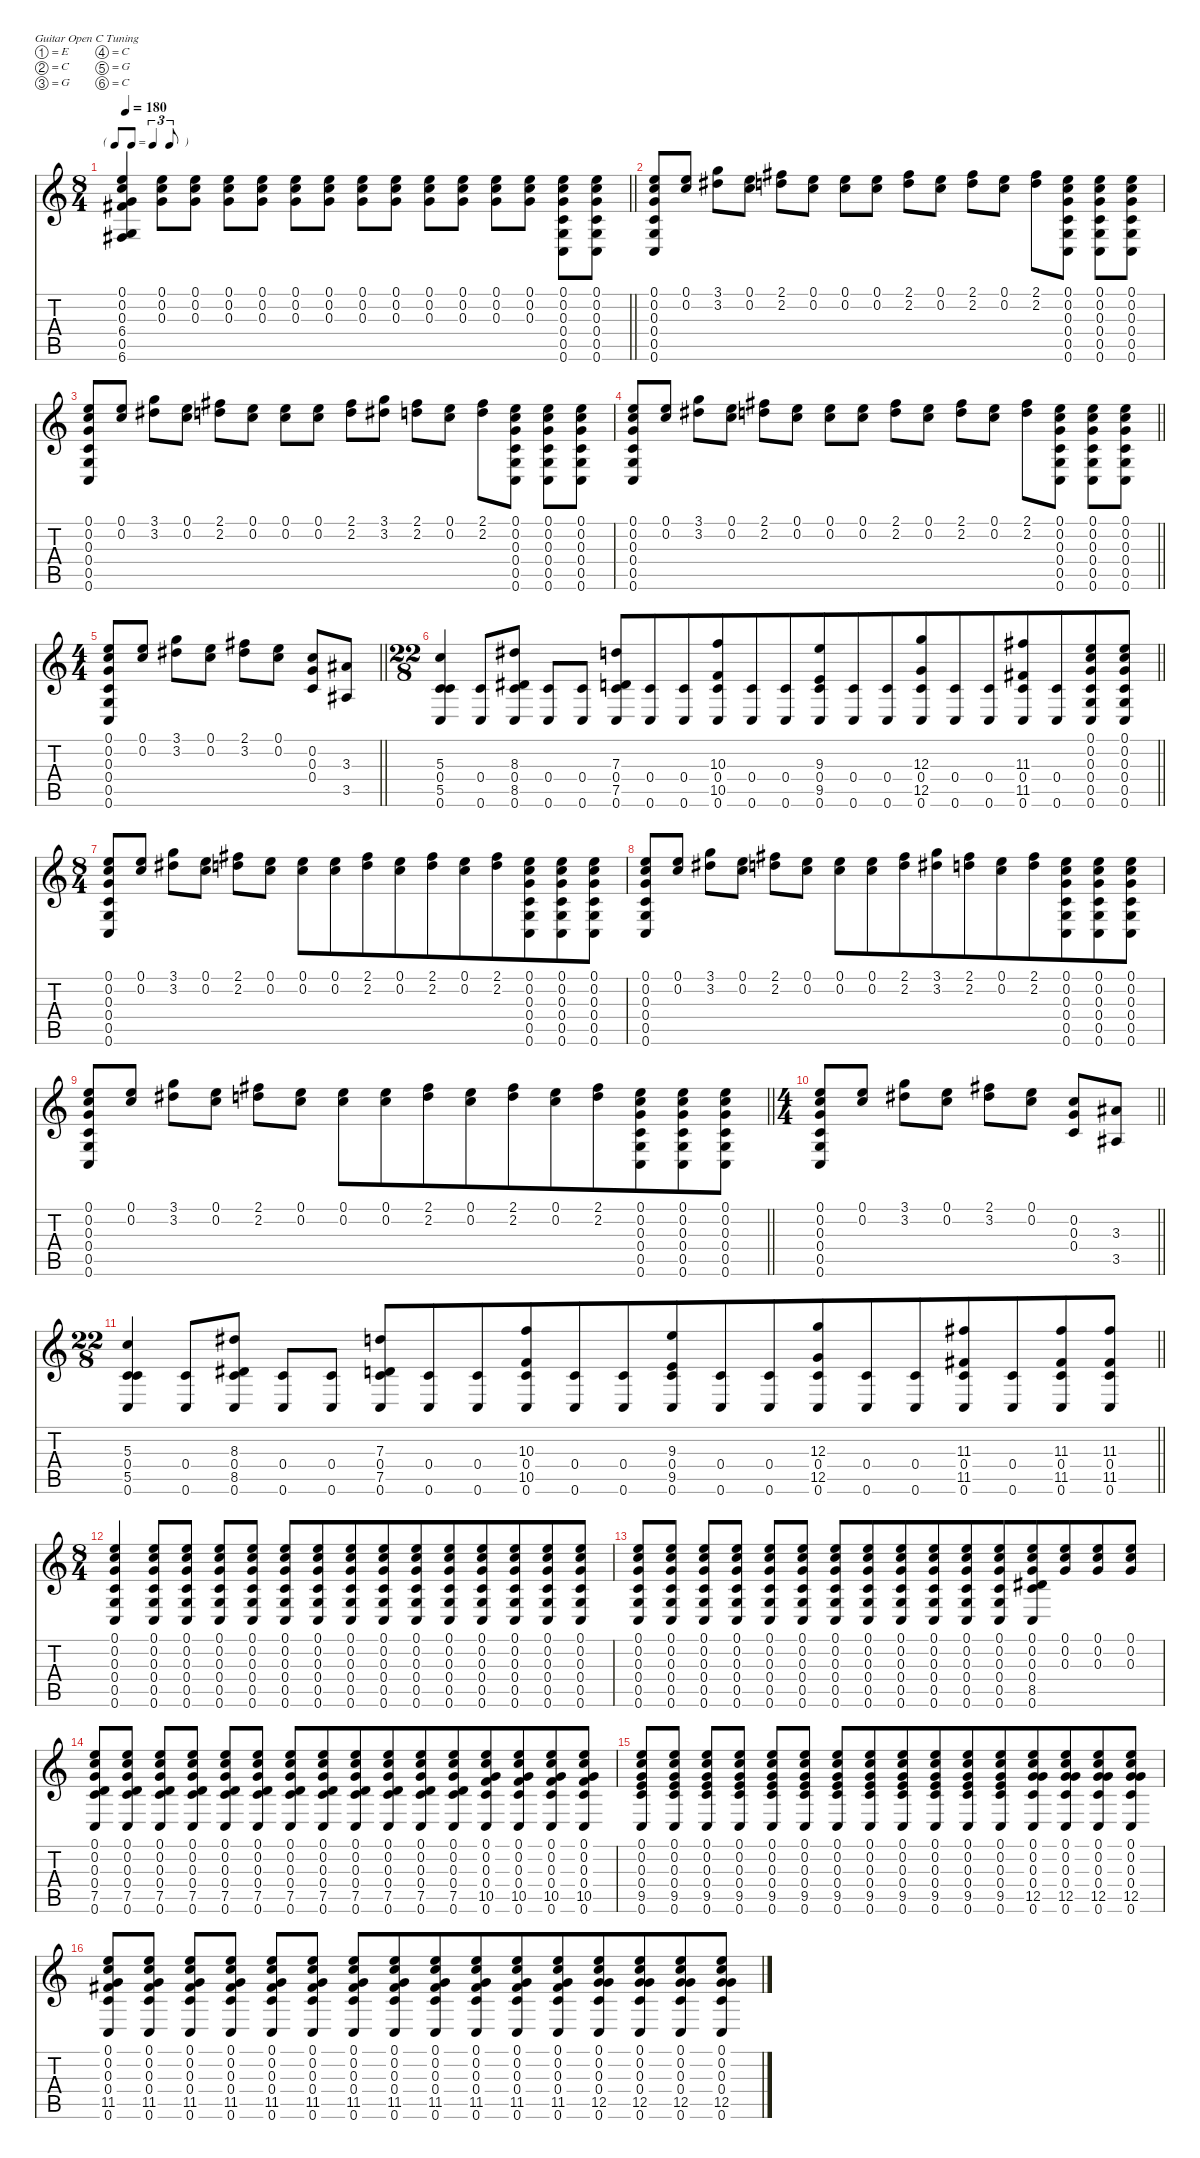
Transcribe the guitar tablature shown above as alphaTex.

\defaultSystemsLayout 4
\hideDynamics
\bracketExtendMode nobrackets
\singleTrackTrackNamePolicy hidden
\multiTrackTrackNamePolicy hidden
\firstSystemTrackNameMode fullname
\firstSystemTrackNameOrientation horizontal
\otherSystemsTrackNameOrientation horizontal
\track ("Guitar" "s.guit.") {instrument acousticguitarsteel}
\staff {score tabs}
\tuning (E4 C4 G3 C3 G2 C2)
\ts (8 4)
\tf triplet8th
\tempo 180
\clef g2
\barLineRight lightlight
\ks c
(0.1 0.2 0.3 6.4{acc #} 0.5 6.6{acc #}).4{dy f beam Up} (0.1 0.2 0.3).8{beam Down} (0.1 0.2 0.3).8{beam Down} (0.1 0.2 0.3).8{beam Down} (0.1 0.2 0.3).8{beam Down} (0.1 0.2 0.3).8{beam Down} (0.1 0.2 0.3).8{beam Down} (0.1 0.2 0.3).8{beam Down} (0.1 0.2 0.3).8{beam Down} (0.1 0.2 0.3).8{beam Down} (0.1 0.2 0.3).8{beam Down} (0.1 0.2 0.3).8{beam Down} (0.1 0.2 0.3).8{beam Down} (0.1 0.2 0.3 0.4 0.5 0.6).8{beam Down} (0.1 0.2 0.3 0.4 0.5 0.6).8{beam Down} |
(0.1 0.2 0.3 0.4 0.5 0.6).8{beam Up} (0.1 0.2).8{beam Up} (3.1 3.2{acc #}).8{beam Down} (0.1 0.2).8{beam Down} (2.1{acc #} 2.2).8{beam Down} (0.1 0.2).8{beam Down} (0.1 0.2).8{beam Down} (0.1 0.2).8{beam Down} (2.1{acc #} 2.2).8{beam Down} (0.1 0.2).8{beam Down} (2.1{acc #} 2.2).8{beam Down} (0.1 0.2).8{beam Down} (2.1{acc #} 2.2).8{beam Down} (0.1 0.2 0.3 0.4 0.5 0.6).8{beam Down} (0.1 0.2 0.3 0.4 0.5 0.6).8{beam Down} (0.1 0.2 0.3 0.4 0.5 0.6).8{beam Down} |
(0.1 0.2 0.3 0.4 0.5 0.6).8{beam Up} (0.1 0.2).8{beam Up} (3.1 3.2{acc #}).8{beam Down} (0.1 0.2).8{beam Down} (2.1{acc #} 2.2).8{beam Down} (0.1 0.2).8{beam Down} (0.1 0.2).8{beam Down} (0.1 0.2).8{beam Down} (2.1{acc #} 2.2).8{beam Down} (3.1 3.2{acc #}).8{beam Down} (2.1{acc #} 2.2).8{beam Down} (0.1 0.2).8{beam Down} (2.1{acc #} 2.2).8{beam Down} (0.1 0.2 0.3 0.4 0.5 0.6).8{beam Down} (0.1 0.2 0.3 0.4 0.5 0.6).8{beam Down} (0.1 0.2 0.3 0.4 0.5 0.6).8{beam Down} |
\barLineRight lightlight
(0.1 0.2 0.3 0.4 0.5 0.6).8{beam Up} (0.1 0.2).8{beam Up} (3.1 3.2{acc #}).8{beam Down} (0.1 0.2).8{beam Down} (2.1{acc #} 2.2).8{beam Down} (0.1 0.2).8{beam Down} (0.1 0.2).8{beam Down} (0.1 0.2).8{beam Down} (2.1{acc #} 2.2).8{beam Down} (0.1 0.2).8{beam Down} (2.1{acc #} 2.2).8{beam Down} (0.1 0.2).8{beam Down} (2.1{acc #} 2.2).8{beam Down} (0.1 0.2 0.3 0.4 0.5 0.6).8{beam Down} (0.1 0.2 0.3 0.4 0.5 0.6).8{beam Down} (0.1 0.2 0.3 0.4 0.5 0.6).8{beam Down} |
\ts (4 4)
\beaming (8 2 2 2 2)
\barLineRight lightlight
(0.1 0.2 0.3 0.4 0.5 0.6).8{beam Up} (0.1 0.2).8{beam Up} (3.1 3.2{acc #}).8{beam Down} (0.1 0.2).8{beam Down} (2.1{acc #} 3.2{acc #}).8{beam Down} (0.1 0.2).8{beam Down} (0.2 0.3 0.4).8{beam Up} (3.3{acc #} 3.5{acc #}).8{beam Up} |
\ts (22 8)
\beaming (8 2 2 2 16)
\barLineRight lightlight
(5.3 0.4 5.5 0.6).4{beam Up} (0.4 0.6).8{beam Up} (8.3{acc #} 0.4 8.5{acc #} 0.6).8{beam Up} (0.4 0.6).8{beam Up} (0.4 0.6).8{beam Up} (7.3 0.4 7.5 0.6).8{beam Up} (0.4 0.6).8{beam Up} (0.4 0.6).8{beam Up} (10.3 0.4 10.5 0.6).8{beam Up} (0.4 0.6).8{beam Up} (0.4 0.6).8{beam Up} (9.3 0.4 9.5 0.6).8{beam Up} (0.4 0.6).8{beam Up} (0.4 0.6).8{beam Up} (12.3 0.4 12.5 0.6).8{beam Up} (0.4 0.6).8{beam Up} (0.4 0.6).8{beam Up} (11.3{acc #} 0.4 11.5{acc #} 0.6).8{beam Up} (0.4 0.6).8{beam Up} (0.1 0.2 0.3 0.4 0.5 0.6).8{beam Up} (0.1 0.2 0.3 0.4 0.5 0.6).8{beam Up} |
\ts (8 4)
\beaming (8 2 2 2 10)
(0.1 0.2 0.3 0.4 0.5 0.6).8{beam Up} (0.1 0.2).8{beam Up} (3.1 3.2{acc #}).8{beam Down} (0.1 0.2).8{beam Down} (2.1{acc #} 2.2).8{beam Down} (0.1 0.2).8{beam Down} (0.1 0.2).8{beam Down} (0.1 0.2).8{beam Down} (2.1{acc #} 2.2).8{beam Down} (0.1 0.2).8{beam Down} (2.1{acc #} 2.2).8{beam Down} (0.1 0.2).8{beam Down} (2.1{acc #} 2.2).8{beam Down} (0.1 0.2 0.3 0.4 0.5 0.6).8{beam Down} (0.1 0.2 0.3 0.4 0.5 0.6).8{beam Down} (0.1 0.2 0.3 0.4 0.5 0.6).8{beam Down} |
(0.1 0.2 0.3 0.4 0.5 0.6).8{beam Up} (0.1 0.2).8{beam Up} (3.1 3.2{acc #}).8{beam Down} (0.1 0.2).8{beam Down} (2.1{acc #} 2.2).8{beam Down} (0.1 0.2).8{beam Down} (0.1 0.2).8{beam Down} (0.1 0.2).8{beam Down} (2.1{acc #} 2.2).8{beam Down} (3.1 3.2{acc #}).8{beam Down} (2.1{acc #} 2.2).8{beam Down} (0.1 0.2).8{beam Down} (2.1{acc #} 2.2).8{beam Down} (0.1 0.2 0.3 0.4 0.5 0.6).8{beam Down} (0.1 0.2 0.3 0.4 0.5 0.6).8{beam Down} (0.1 0.2 0.3 0.4 0.5 0.6).8{beam Down} |
\barLineRight lightlight
(0.1 0.2 0.3 0.4 0.5 0.6).8{beam Up} (0.1 0.2).8{beam Up} (3.1 3.2{acc #}).8{beam Down} (0.1 0.2).8{beam Down} (2.1{acc #} 2.2).8{beam Down} (0.1 0.2).8{beam Down} (0.1 0.2).8{beam Down} (0.1 0.2).8{beam Down} (2.1{acc #} 2.2).8{beam Down} (0.1 0.2).8{beam Down} (2.1{acc #} 2.2).8{beam Down} (0.1 0.2).8{beam Down} (2.1{acc #} 2.2).8{beam Down} (0.1 0.2 0.3 0.4 0.5 0.6).8{beam Down} (0.1 0.2 0.3 0.4 0.5 0.6).8{beam Down} (0.1 0.2 0.3 0.4 0.5 0.6).8{beam Down} |
\ts (4 4)
\beaming (8 2 2 2 2)
\barLineRight lightlight
(0.1 0.2 0.3 0.4 0.5 0.6).8{beam Up} (0.1 0.2).8{beam Up} (3.1 3.2{acc #}).8{beam Down} (0.1 0.2).8{beam Down} (2.1{acc #} 3.2{acc #}).8{beam Down} (0.1 0.2).8{beam Down} (0.2 0.3 0.4).8{beam Up} (3.3{acc #} 3.5{acc #}).8{beam Up} |
\ts (22 8)
\beaming (8 2 2 2 16)
\barLineRight lightlight
(5.3 0.4 5.5 0.6).4{beam Up} (0.4 0.6).8{beam Up} (8.3{acc #} 0.4 8.5{acc #} 0.6).8{beam Up} (0.4 0.6).8{beam Up} (0.4 0.6).8{beam Up} (7.3 0.4 7.5 0.6).8{beam Up} (0.4 0.6).8{beam Up} (0.4 0.6).8{beam Up} (10.3 0.4 10.5 0.6).8{beam Up} (0.4 0.6).8{beam Up} (0.4 0.6).8{beam Up} (9.3 0.4 9.5 0.6).8{beam Up} (0.4 0.6).8{beam Up} (0.4 0.6).8{beam Up} (12.3 0.4 12.5 0.6).8{beam Up} (0.4 0.6).8{beam Up} (0.4 0.6).8{beam Up} (11.3{acc #} 0.4 11.5{acc #} 0.6).8{beam Up} (0.4 0.6).8{beam Up} (11.3{acc #} 0.4 11.5{acc #} 0.6).8{beam Up} (11.3{acc #} 0.4 11.5{acc #} 0.6).8{beam Up} |
\ts (8 4)
\beaming (8 2 2 2 10)
(0.1 0.2 0.3 0.4 0.5 0.6).4{beam Up} (0.1 0.2 0.3 0.4 0.5 0.6).8{beam Up} (0.1 0.2 0.3 0.4 0.5 0.6).8{beam Up} (0.1 0.2 0.3 0.4 0.5 0.6).8{beam Up} (0.1 0.2 0.3 0.4 0.5 0.6).8{beam Up} (0.1 0.2 0.3 0.4 0.5 0.6).8{beam Up} (0.1 0.2 0.3 0.4 0.5 0.6).8{beam Up} (0.1 0.2 0.3 0.4 0.5 0.6).8{beam Up} (0.1 0.2 0.3 0.4 0.5 0.6).8{beam Up} (0.1 0.2 0.3 0.4 0.5 0.6).8{beam Up} (0.1 0.2 0.3 0.4 0.5 0.6).8{beam Up} (0.1 0.2 0.3 0.4 0.5 0.6).8{beam Up} (0.1 0.2 0.3 0.4 0.5 0.6).8{beam Up} (0.1 0.2 0.3 0.4 0.5 0.6).8{beam Up} (0.1 0.2 0.3 0.4 0.5 0.6).8{beam Up} |
(0.1 0.2 0.3 0.4 0.5 0.6).8{beam Up} (0.1 0.2 0.3 0.4 0.5 0.6).8{beam Up} (0.1 0.2 0.3 0.4 0.5 0.6).8{beam Up} (0.1 0.2 0.3 0.4 0.5 0.6).8{beam Up} (0.1 0.2 0.3 0.4 0.5 0.6).8{beam Up} (0.1 0.2 0.3 0.4 0.5 0.6).8{beam Up} (0.1 0.2 0.3 0.4 0.5 0.6).8{beam Up} (0.1 0.2 0.3 0.4 0.5 0.6).8{beam Up} (0.1 0.2 0.3 0.4 0.5 0.6).8{beam Up} (0.1 0.2 0.3 0.4 0.5 0.6).8{beam Up} (0.1 0.2 0.3 0.4 0.5 0.6).8{beam Up} (0.1 0.2 0.3 0.4 0.5 0.6).8{beam Up} (0.1 0.2 0.3 0.4 8.5{acc #} 0.6).8{beam Up} (0.1 0.2 0.3).8{beam Up} (0.1 0.2 0.3).8{beam Up} (0.1 0.2 0.3).8{beam Up} |
(0.1 0.2 0.3 0.4 7.5 0.6).8{beam Up} (0.1 0.2 0.3 0.4 7.5 0.6).8{beam Up} (0.1 0.2 0.3 0.4 7.5 0.6).8{beam Up} (0.1 0.2 0.3 0.4 7.5 0.6).8{beam Up} (0.1 0.2 0.3 0.4 7.5 0.6).8{beam Up} (0.1 0.2 0.3 0.4 7.5 0.6).8{beam Up} (0.1 0.2 0.3 0.4 7.5 0.6).8{beam Up} (0.1 0.2 0.3 0.4 7.5 0.6).8{beam Up} (0.1 0.2 0.3 0.4 7.5 0.6).8{beam Up} (0.1 0.2 0.3 0.4 7.5 0.6).8{beam Up} (0.1 0.2 0.3 0.4 7.5 0.6).8{beam Up} (0.1 0.2 0.3 0.4 7.5 0.6).8{beam Up} (0.1 0.2 0.3 0.4 10.5 0.6).8{beam Up} (0.1 0.2 0.3 0.4 10.5 0.6).8{beam Up} (0.1 0.2 0.3 0.4 10.5 0.6).8{beam Up} (0.1 0.2 0.3 0.4 10.5 0.6).8{beam Up} |
(0.1 0.2 0.3 0.4 9.5 0.6).8{beam Up} (0.1 0.2 0.3 0.4 9.5 0.6).8{beam Up} (0.1 0.2 0.3 0.4 9.5 0.6).8{beam Up} (0.1 0.2 0.3 0.4 9.5 0.6).8{beam Up} (0.1 0.2 0.3 0.4 9.5 0.6).8{beam Up} (0.1 0.2 0.3 0.4 9.5 0.6).8{beam Up} (0.1 0.2 0.3 0.4 9.5 0.6).8{beam Up} (0.1 0.2 0.3 0.4 9.5 0.6).8{beam Up} (0.1 0.2 0.3 0.4 9.5 0.6).8{beam Up} (0.1 0.2 0.3 0.4 9.5 0.6).8{beam Up} (0.1 0.2 0.3 0.4 9.5 0.6).8{beam Up} (0.1 0.2 0.3 0.4 9.5 0.6).8{beam Up} (0.1 0.2 0.3 0.4 12.5 0.6).8{beam Up} (0.1 0.2 0.3 0.4 12.5 0.6).8{beam Up} (0.1 0.2 0.3 0.4 12.5 0.6).8{beam Up} (0.1 0.2 0.3 0.4 12.5 0.6).8{beam Up} |
(0.1 0.2 0.3 0.4 11.5{acc #} 0.6).8{beam Up} (0.1 0.2 0.3 0.4 11.5{acc #} 0.6).8{beam Up} (0.1 0.2 0.3 0.4 11.5{acc #} 0.6).8{beam Up} (0.1 0.2 0.3 0.4 11.5{acc #} 0.6).8{beam Up} (0.1 0.2 0.3 0.4 11.5{acc #} 0.6).8{beam Up} (0.1 0.2 0.3 0.4 11.5{acc #} 0.6).8{beam Up} (0.1 0.2 0.3 0.4 11.5{acc #} 0.6).8{beam Up} (0.1 0.2 0.3 0.4 11.5{acc #} 0.6).8{beam Up} (0.1 0.2 0.3 0.4 11.5{acc #} 0.6).8{beam Up} (0.1 0.2 0.3 0.4 11.5{acc #} 0.6).8{beam Up} (0.1 0.2 0.3 0.4 11.5{acc #} 0.6).8{beam Up} (0.1 0.2 0.3 0.4 11.5{acc #} 0.6).8{beam Up} (0.1 0.2 0.3 0.4 12.5 0.6).8{beam Up} (0.1 0.2 0.3 0.4 12.5 0.6).8{beam Up} (0.1 0.2 0.3 0.4 12.5 0.6).8{beam Up} (0.1 0.2 0.3 0.4 12.5 0.6).8{beam Up}
